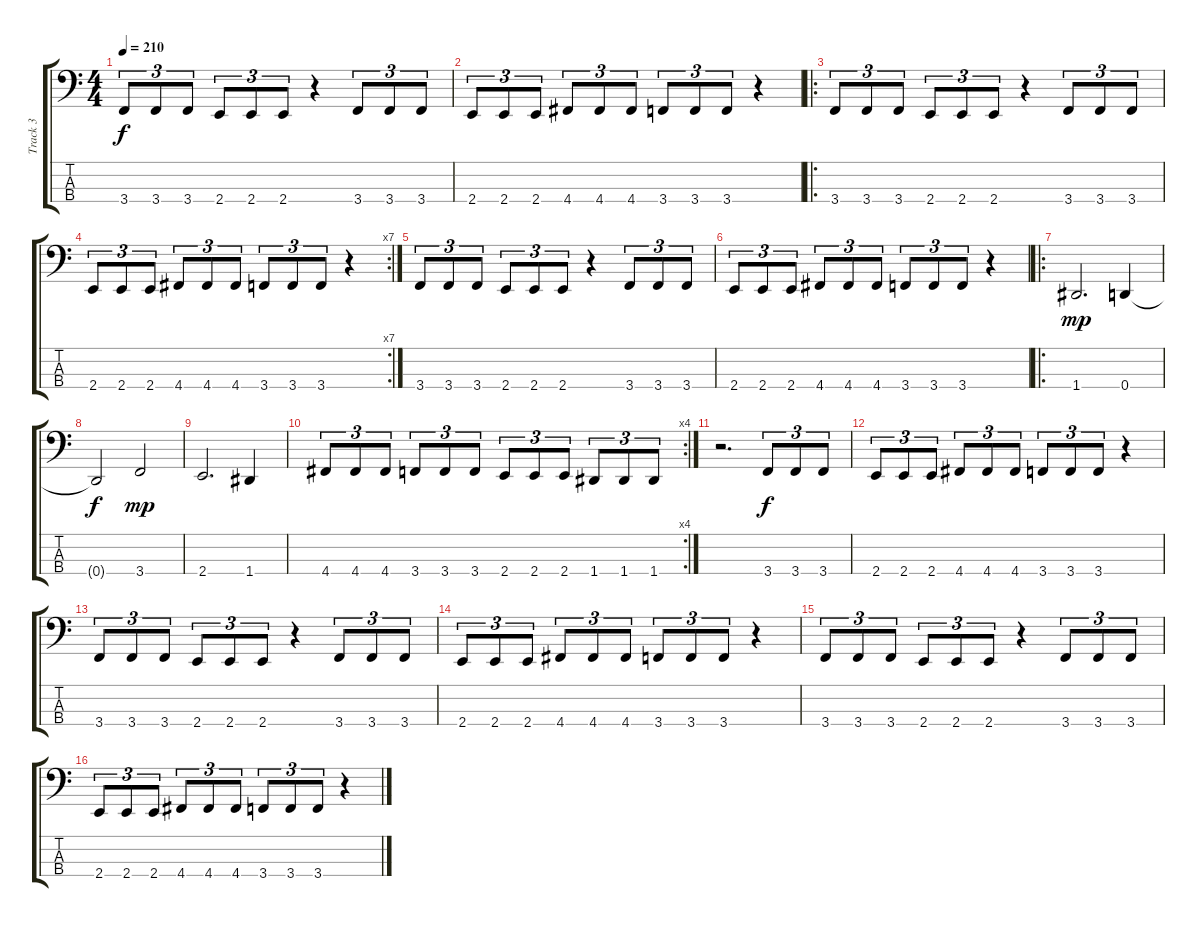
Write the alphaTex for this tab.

\track ("Track 3" "Track 3") {instrument electricbassfinger}
\staff {score tabs}
\tuning (F2 C2 G1 D1) {hide}
\ts (4 4)
\tempo 210
\clef f4
\ks c
3.4.8{tu (3 2) dy f} 3.4.8{tu (3 2)} 3.4.8{tu (3 2)} 2.4.8{tu (3 2)} 2.4.8{tu (3 2)} 2.4.8{tu (3 2)} r.4 3.4.8{tu (3 2)} 3.4.8{tu (3 2)} 3.4.8{tu (3 2)} |
2.4.8{tu (3 2)} 2.4.8{tu (3 2)} 2.4.8{tu (3 2)} 4.4.8{tu (3 2)} 4.4.8{tu (3 2)} 4.4.8{tu (3 2)} 3.4.8{tu (3 2)} 3.4.8{tu (3 2)} 3.4.8{tu (3 2)} r.4 |
\ro
3.4.8{tu (3 2)} 3.4.8{tu (3 2)} 3.4.8{tu (3 2)} 2.4.8{tu (3 2)} 2.4.8{tu (3 2)} 2.4.8{tu (3 2)} r.4 3.4.8{tu (3 2)} 3.4.8{tu (3 2)} 3.4.8{tu (3 2)} |
\rc 7
2.4.8{tu (3 2)} 2.4.8{tu (3 2)} 2.4.8{tu (3 2)} 4.4.8{tu (3 2)} 4.4.8{tu (3 2)} 4.4.8{tu (3 2)} 3.4.8{tu (3 2)} 3.4.8{tu (3 2)} 3.4.8{tu (3 2)} r.4 |
3.4.8{tu (3 2)} 3.4.8{tu (3 2)} 3.4.8{tu (3 2)} 2.4.8{tu (3 2)} 2.4.8{tu (3 2)} 2.4.8{tu (3 2)} r.4 3.4.8{tu (3 2)} 3.4.8{tu (3 2)} 3.4.8{tu (3 2)} |
2.4.8{tu (3 2)} 2.4.8{tu (3 2)} 2.4.8{tu (3 2)} 4.4.8{tu (3 2)} 4.4.8{tu (3 2)} 4.4.8{tu (3 2)} 3.4.8{tu (3 2)} 3.4.8{tu (3 2)} 3.4.8{tu (3 2)} r.4 |
\ro
1.4.2{d dy mp} 0.4.4 |
0.4{t}.2{dy f} 3.4.2{dy mp} |
2.4.2{d} 1.4.4 |
\rc 4
4.4.8{tu (3 2)} 4.4.8{tu (3 2)} 4.4.8{tu (3 2)} 3.4.8{tu (3 2)} 3.4.8{tu (3 2)} 3.4.8{tu (3 2)} 2.4.8{tu (3 2)} 2.4.8{tu (3 2)} 2.4.8{tu (3 2)} 1.4.8{tu (3 2)} 1.4.8{tu (3 2)} 1.4.8{tu (3 2)} |
r.2{d} 3.4.8{tu (3 2) dy f} 3.4.8{tu (3 2)} 3.4.8{tu (3 2)} |
2.4.8{tu (3 2)} 2.4.8{tu (3 2)} 2.4.8{tu (3 2)} 4.4.8{tu (3 2)} 4.4.8{tu (3 2)} 4.4.8{tu (3 2)} 3.4.8{tu (3 2)} 3.4.8{tu (3 2)} 3.4.8{tu (3 2)} r.4 |
3.4.8{tu (3 2)} 3.4.8{tu (3 2)} 3.4.8{tu (3 2)} 2.4.8{tu (3 2)} 2.4.8{tu (3 2)} 2.4.8{tu (3 2)} r.4 3.4.8{tu (3 2)} 3.4.8{tu (3 2)} 3.4.8{tu (3 2)} |
2.4.8{tu (3 2)} 2.4.8{tu (3 2)} 2.4.8{tu (3 2)} 4.4.8{tu (3 2)} 4.4.8{tu (3 2)} 4.4.8{tu (3 2)} 3.4.8{tu (3 2)} 3.4.8{tu (3 2)} 3.4.8{tu (3 2)} r.4 |
3.4.8{tu (3 2)} 3.4.8{tu (3 2)} 3.4.8{tu (3 2)} 2.4.8{tu (3 2)} 2.4.8{tu (3 2)} 2.4.8{tu (3 2)} r.4 3.4.8{tu (3 2)} 3.4.8{tu (3 2)} 3.4.8{tu (3 2)} |
2.4.8{tu (3 2)} 2.4.8{tu (3 2)} 2.4.8{tu (3 2)} 4.4.8{tu (3 2)} 4.4.8{tu (3 2)} 4.4.8{tu (3 2)} 3.4.8{tu (3 2)} 3.4.8{tu (3 2)} 3.4.8{tu (3 2)} r.4
